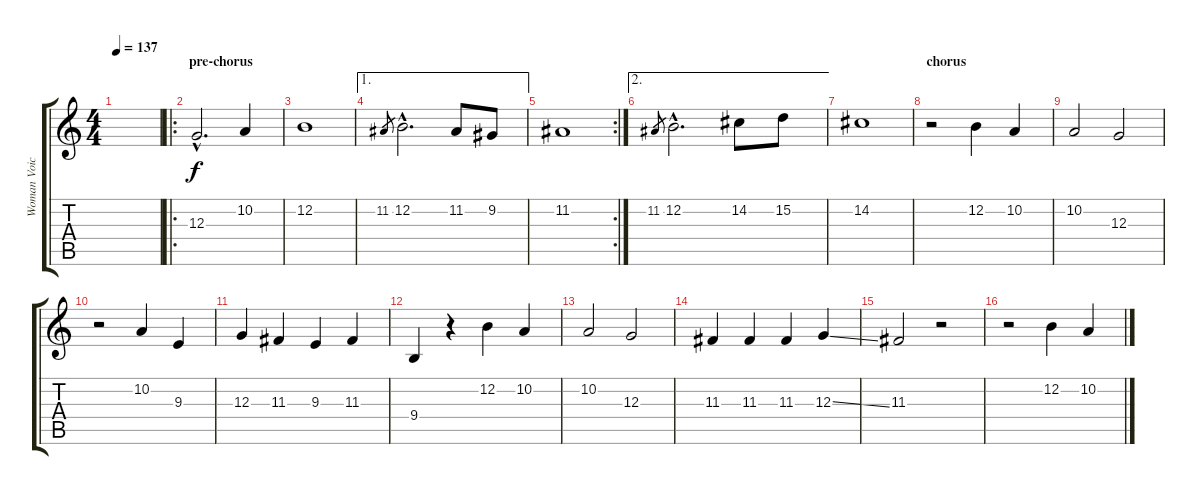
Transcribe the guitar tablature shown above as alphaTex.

\track ("Woman Voice" "Woman Voic") {instrument cello}
\staff {score tabs}
\tuning (E4 B3 G3 D3 A2 E2) {hide}
\ts (4 4)
\tempo 137
\clef g2
\ks c
|
\ro
\section ("" "pre-chorus")
12.3{hac}.2{d volume 6} 10.2.4 |
12.2.1 |
\ae 1
11.2.8{gr} 12.2{hac}.2{d} 11.2.8 9.2.8 |
\rc 2
11.2.1 |
\ae 2
11.2.8{gr} 12.2{hac}.2{d} 14.2.8 15.2.8 |
14.2.1 |
\section ("" "chorus")
r.2{volume 10} 12.2.4 10.2.4 |
10.2.2 12.3.2 |
r.2 10.2.4 9.3.4 |
12.3.4 11.3.4 9.3.4 11.3.4 |
9.4.4 r.4 12.2.4 10.2.4 |
10.2.2 12.3.2 |
11.3.4 11.3.4 11.3.4 12.3{ss}.4 |
11.3.2 r.2 |
r.2 12.2.4 10.2.4
